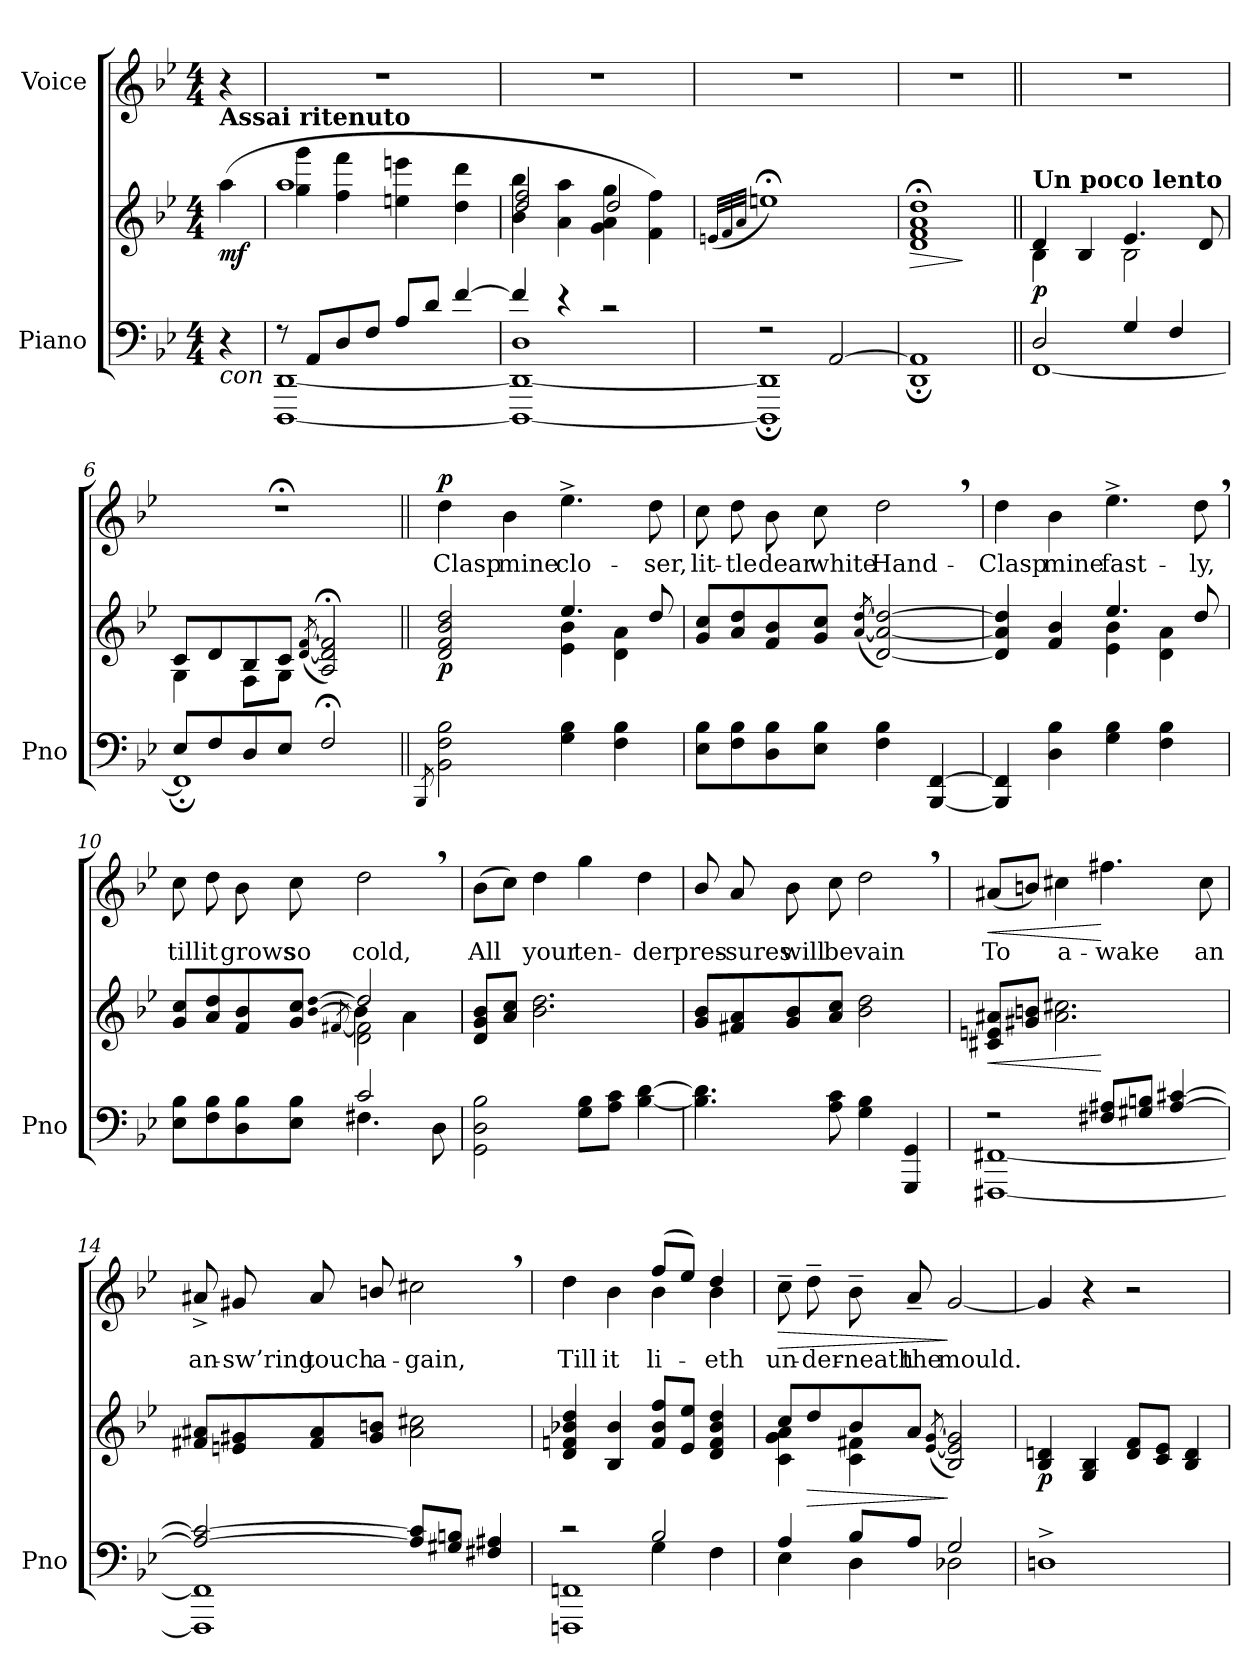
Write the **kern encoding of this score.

**kern	**kern	**dynam	**kern	**text	**dynam
*part2	*part2	*part2	*part1	*part1	*part1
*staff3	*staff2	*staff2/3	*staff1	*staff1	*staff1
*I"Piano	*	*	*I"Voice	*	*
*I'Pno	*	*	*	*	*
*clefF4	*clefG2	*	*clefG2	*	*
*k[b-e-]	*k[b-e-]	*	*k[b-e-]	*	*
*M4/4	*M4/4	*	*M4/4	*	*
=	=	=	=	=	=
!	!LO:TX:a:B:t=Assai ritenuto	!	!	!	!
!LO:TX:b:i:t=con	!	!	!	!	!
!	!	!LO:DY:b	!	!	!
4r	(4aa\	mf	4r	.	.
=1	=1	=1	=1	=1	=1
*^	*^	*	*	*	*
8r	[1DDD [1DD	1aa	4gg\ 4ggg\	.	1r	.	.
8AA/L	.	.	.	.	.	.	.
8D/	.	.	4ff\ 4fff\	.	.	.	.
8F/J	.	.	.	.	.	.	.
8A/L	.	.	4een\ 4eeen\	.	.	.	.
8d/J	.	.	.	.	.	.	.
[4f/	.	.	4dd\ 4ddd\	.	.	.	.
=2	=2	=2	=2	=2	=2	=2	=2
4f/]	1DDD_ 1DD_ 1D	4b-\ 4bb-\	2dd/ 2ff/	.	1r	.	.
4r	.	4a\ 4aa\	.	.	.	.	.
2r	.	4g\ 4a\ 4gg\	2dd/	.	.	.	.
.	.	4f\ 4ff\)	.	.	.	.	.
*	*	*v	*v	*	*	*	*
=3	=3	=3	=3	=3	=3	=3
.	.	(32qen/LLL	.	.	.	.
.	.	32qf/	.	.	.	.
.	.	32qa/JJJ	.	.	.	.
2r	1DDD]; 1DD];	1een;<)	.	1r	.	.
[2AA/	.	.	.	.	.	.
=4	=4	=4	=4	=4	=4	=4
!	!	!	!LO:HP:b	!	!	!
1AA]	1DD;	1d;< 1f;< 1a;< 1dd;<	>	1r	.	.
*v	*v	*	*	*	*	*
.	.	]	.	.	.
!!LO:LB:g=z
=5||	=5||	=5||	=5||	=5||	=5||
*^	*^	*	*	*	*
!	!	!LO:TX:a:B:t=Un poco lento	!	!	!	!	!
!	!	!	!	!LO:DY:b	!	!	!
2D/	[1FF	4d/	4B-\	p	1r	.	.
.	.	4B-/	4ryy	.	.	.	.
4G/	.	4.e-/	2B-\	.	.	.	.
4F/	.	.	.	.	.	.	.
.	.	8d/	.	.	.	.	.
=6	=6	=6	=6	=6	=6	=6	=6
8E-/L	1FF;]	8c/L	4G\	.	1r;<	.	.
8F/	.	8d/	.	.	.	.	.
8D/	.	8B-/	8F\L	.	.	.	.
8E-/J	.	8c/J	8G\J	.	.	.	.
.	.	(<[>8qd/ [8qf/	.	.	.	.	.
2F;</	.	2A/;< 2d/];< 2f/];<)	2ryy	.	.	.	.
*v	*v	*	*	*	*	*	*
=7||	=7||	=7||	=7||	=7||	=7||	=7||
8qBBB-/	.	.	.	.	.	.
!	!	!	!LO:DY:b	!	!LO:LY:b	!LO:DY:a
2BB-\ 2F\ 2B-\	2d/ 2f/ 2b-/ 2dd/	2ryy	p	4dd\	Clasp	p
!	!	!	!	!	!LO:LY:b	!
.	.	.	.	4b-\	mine	.
!	!	!	!	!	!LO:LY:b	!
4G\ 4B-\	4.ee-/	4e-\ 4b-\	.	4.ee-^\	clo-	.
4F\ 4B-\	.	4d\ 4a\	.	.	.	.
!	!	!	!	!	!LO:LY:b	!
.	8dd/	.	.	8dd\	-ser,	.
*	*v	*v	*	*	*	*
=8	=8	=8	=8	=8	=8
!	!	!	!	!LO:LY:b	!
8E-\ 8B-\L	8g/ 8cc/L	.	8cc\	lit-	.
!	!	!	!	!LO:LY:b	!
8F\ 8B-\	8a/ 8dd/	.	8dd\	-tle	.
!	!	!	!	!LO:LY:b	!
8D\ 8B-\	8f/ 8b-/	.	8b-\	dear	.
!	!	!	!	!LO:LY:b	!
8E-\ 8B-\J	8g/ 8cc/J	.	8cc\	white	.
.	(<[>8qa/ [8qdd/	.	.	.	.
!	!	!	!	!LO:LY:b	!
4F\ 4B-\	[2d/ 2a/_ 2dd/_)	.	2dd,\	Hand -	.
[4BBB-/ [4FF/	.	.	.	.	.
!!LO:LB:g=z
=9	=9	=9	=9	=9	=9
*	*^	*	*	*	*
!	!	!	!	!	!LO:LY:b	!
4BBB-/] 4FF/]	4d/] 4a/] 4dd/]	2ryy	.	4dd\	Clasp	.
!	!	!	!	!	!LO:LY:b	!
4D\ 4B-\	4f/ 4b-/	.	.	4b-\	mine	.
!	!	!	!	!	!LO:LY:b	!
4G\ 4B-\	4.ee-/	4e-\ 4b-\	.	4.ee-^\	fast-	.
4F\ 4B-\	.	4d\ 4a\	.	.	.	.
!	!	!	!	!	!LO:LY:b	!
.	8dd/	.	.	8dd,\	-ly,	.
=10	=10	=10	=10	=10	=10	=10
*^	*	*^	*	*	*	*
!	!	!	!	!	!	!	!LO:LY:b	!
8E-\ 8B-\L	2ryy	8g/ 8cc/L	2ryy	2ryy	.	8cc\	till	.
!	!	!	!	!	!	!	!LO:LY:b	!
8F\ 8B-\	.	8a/ 8dd/	.	.	.	8dd\	it	.
!	!	!	!	!	!	!	!LO:LY:b	!
8D\ 8B-\	.	8f/ 8b-/	.	.	.	8b-\	grows	.
!	!	!	!	!	!	!	!LO:LY:b	!
8E-\ 8B-\J	.	8g/ 8cc/J	.	.	.	8cc\	so	.
.	.	[qdd	[<8qf#X/	[<qb-	.	.	.	.
!	!	!	!	!	!	!	!LO:LY:b	!
2c/	4.F#X\	2dd/]	2d\ 2f#\]	4b-\]	.	2dd,\	cold,	.
.	.	.	.	4a\	.	.	.	.
.	8D\	.	.	.	.	.	.	.
*	*	*v	*v	*v	*	*	*	*
!!LO:LB:g=z
=11	=11	=11	=11	=11	=11	=11
!	!	!	!	!	!LO:LY:b	!
*v	*v	*	*	*	*	*
2GG\ 2D\ 2B-\	8d/ 8g/ 8b-/L	.	(8b-\L	All	.
.	8a/ 8cc/J	.	8cc\J)	.	.
!	!	!	!	!LO:LY:b	!
.	2.b-\ 2.dd\	.	4dd\	your	.
!	!	!	!	!LO:LY:b	!
8G\ 8B-\L	.	.	4gg\	ten-	.
8A\ 8c\J	.	.	.	.	.
!	!	!	!	!LO:LY:b	!
[4B-\ [4d\	.	.	4dd\	-der	.
=12	=12	=12	=12	=12	=12
!	!	!	!	!LO:LY:b	!
4.B-\] 4.d\]	8g/ 8b-/L	.	8b-/	pres-	.
!	!	!	!	!LO:LY:b	!
.	8f#X/ 8a/	.	8a/	-sures	.
!	!	!	!	!LO:LY:b	!
.	8g/ 8b-/	.	8b-\	will	.
!	!	!	!	!LO:LY:b	!
8A\ 8c\	8a/ 8cc/J	.	8cc\	be	.
!	!	!	!	!LO:LY:b	!
4G\ 4B-\	2b-\ 2dd\	.	2dd,\	vain	.
4GGG/ 4GG/	.	.	.	.	.
!!LO:PB:g=z
=13	=13	=13	=13	=13	=13
*^	*	*	*	*	*
!	!	!	!LO:HP:b	!	!LO:LY:b	!LO:HP:b
*	*	*^	*	*	*	*
2r	[1FFF#X [1FF#X	8c#X/ 8en/ 8a#X/L	2ryy	<	(8a#X/L	To	<
.	.	8g#X/ 8bn/J	.	.	8bn/J)	.	.
!	!	!	!	!	!	!LO:LY:b	!
.	.	2.a#\ 2.cc#X\	.	.	4cc#X\	a-	.
!	!	!	!	!	!	!LO:LY:b	!
8F#X/ 8A#X/L	.	.	2ryy	[	4.ff#X\	-wake	[
8G#X/ 8Bn/J	.	.	.	.	.	.	.
[4A#/ [4c#X/	.	.	.	.	.	.	.
!	!	!	!	!	!	!LO:LY:b	!
.	.	.	.	.	8cc#\	an	.
*	*	*v	*v	*	*	*	*
=14	=14	=14	=14	=14	=14	=14
!	!	!	!	!	!LO:LY:b	!
2A#/_ 2c#/_	1FFF#] 1FF#]	8f#X/ 8a#X/L	.	8a#X^>/	an-	.
!	!	!	!	!	!LO:LY:b	!
.	.	8en/ 8g#X/	.	8g#X/	-sw’ring	.
!	!	!	!	!	!LO:LY:b	!
.	.	8f#/ 8a#/	.	8a#/	touch	.
!	!	!	!	!	!LO:LY:b	!
.	.	8g#/ 8bn/J	.	8bn/	a-	.
!	!	!	!	!	!LO:LY:b	!
8A#/] 8c#/]L	.	2a#\ 2cc#X\	.	2cc#X,\	-gain,	.
8G#X/ 8Bn/J	.	.	.	.	.	.
4F#X/ 4A#X/	.	.	.	.	.	.
=15	=15	=15	=15	=15	=15	=15
*	*^	*	*	*	*	*
!	!	!	!	!	!	!LO:LY:b	!
*	*	*	*	*	*^	*	*
2r	1FFFn 1FFn	2ryy	4d/ 4fn/ 4b-X/ 4dd/	.	4dd\	2ryy	Till	.
!	!	!	!	!	!	!	!LO:LY:b	!
.	.	.	4B-/ 4b-/	.	4b-i\	.	it	.
!	!	!	!	!	!	!	!LO:LY:b	!
2B-/	.	4G\	8f/ 8b-/ 8ff/L	.	(8ff/L	4b-\	li-	.
.	.	.	8e-/ 8ee-/J	.	8ee-/J)	.	.	.
!	!	!	!	!	!	!	!LO:LY:b	!
.	.	4F\	4d/ 4f/ 4b-/ 4dd/	.	4dd/	4b-\	-eth	.
!!LO:LB:g=z
=16	=16	=16	=16	=16	=16	=16	=16	=16
*	*	*	*^	*	*	*	*	*
!	!	!	!	!	!	!	!	!LO:LY:b	!LO:HP:b
*	*v	*v	*	*	*	*v	*v	*	*
4A/	4E-\	8cc/L	4c\ 4g\ 4a\	.	8cc~\	un-	>
!	!	!	!	!LO:HP:b	!	!LO:LY:b	!
.	.	8dd/	.	>	8dd~\	-der-	.
!	!	!	!	!	!	!LO:LY:b	!
8B-/L	4D\	8b-/	4c\ 4f#X\	.	8b-~\	-neath	.
!	!	!	!	!	!	!LO:LY:b	!
8A/J	.	8a/J	.	.	8a~>/	the	.
.	.	(<[>8qe-/ [8qg/	.	.	.	.	.
!	!	!	!	!	!	!LO:LY:b	!
2G/	2D-X\	2B-/ 2e-/] 2g/])	2ryy	]	[2g/	mould.	]
=17	=17	=17	=17	=17	=17	=17	=17
!	!	!	!	!LO:DY:b	!	!	!
*v	*v	*	*	*	*	*	*
*	*v	*v	*	*	*	*
1Dn^	4B-/ 4dn/	p	4g/]	.	.
.	4G/ 4B-/	.	4r	.	.
.	8d/ 8f/L	.	2r	.	.
.	8c/ 8e-/J	.	.	.	.
.	4B-/ 4d/	.	.	.	.
=	=	=	=	=	=
*-	*-	*-	*-	*-	*-
